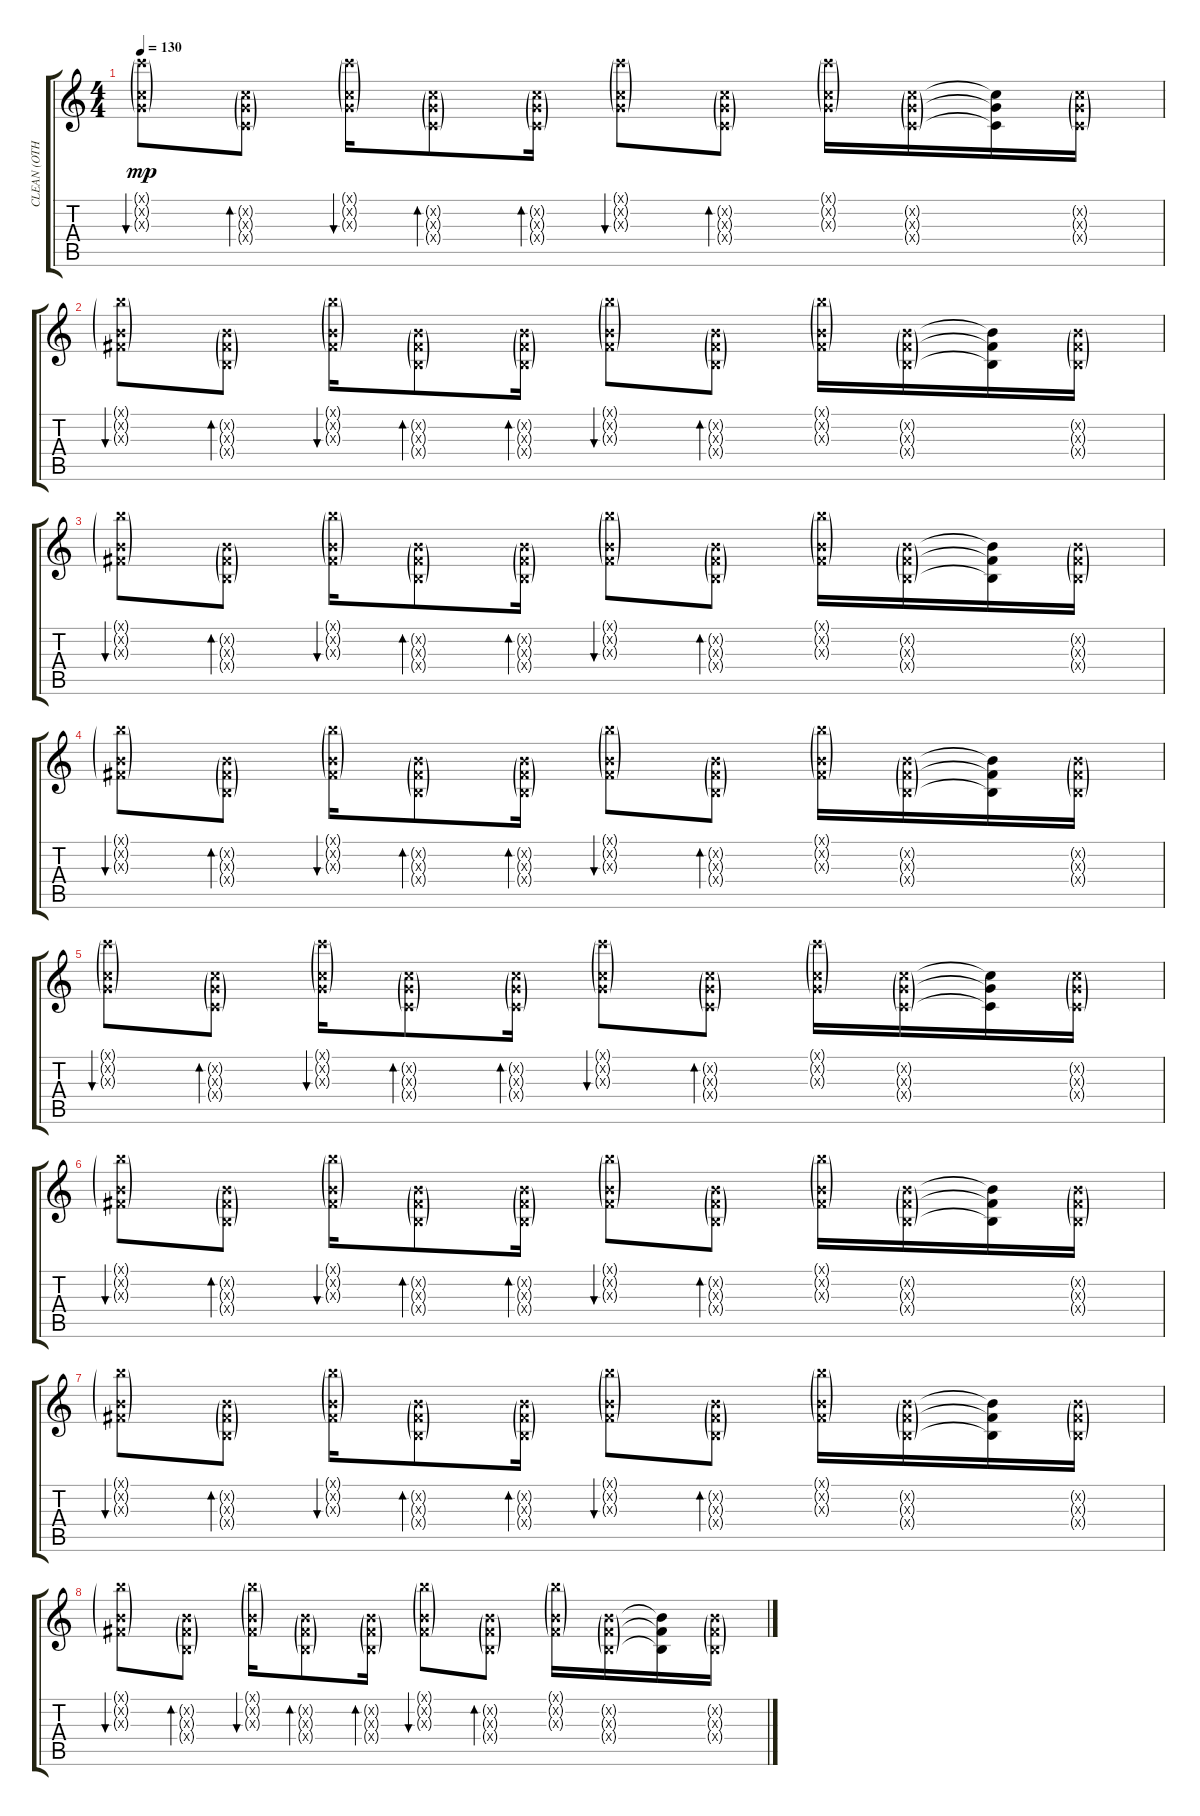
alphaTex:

\track ("CLEAN (OTHER)" "CLEAN (OTH") {instrument acousticguitarsteel}
\staff {score tabs}
\tuning (Eb4 B3 Gb3 B2 Gb2 B1) {hide}
\ts (4 4)
\tempo 130
\clef g2
\ks c
(9.1{g x} 1.2{g x} 1.3{g x}).8{bu 60 dy mp} (1.2{g x} 1.3{g x} 1.4{g x}).8{bd 60} (9.1{g x} 1.2{g x} 1.3{g x}).16{bu 60} (1.2{g x} 1.3{g x} 1.4{g x}).8{bd 60} (1.2{g x} 1.3{g x} 1.4{g x}).16{bd 60} (9.1{g x} 1.2{g x} 1.3{g x}).8{bu 60} (1.2{g x} 1.3{g x} 1.4{g x}).8{bd 60} (9.1{g x} 1.2{g x} 1.3{g x}).16 (1.2{g x} 1.3{g x} 1.4{g x}).16 (1.2{t} 1.3{t} 1.4{t}).16 (1.2{g x} 1.3{g x} 1.4{g x}).16 |
(8.1{g x} 0.2{g x} 0.3{g x}).8{bu 60} (0.2{g x} 0.3{g x} 0.4{g x}).8{bd 60} (8.1{g x} 0.2{g x} 0.3{g x}).16{bu 60} (0.2{g x} 0.3{g x} 0.4{g x}).8{bd 60} (0.2{g x} 0.3{g x} 0.4{g x}).16{bd 60} (8.1{g x} 0.2{g x} 0.3{g x}).8{bu 60} (0.2{g x} 0.3{g x} 0.4{g x}).8{bd 60} (8.1{g x} 0.2{g x} 0.3{g x}).16 (0.2{g x} 0.3{g x} 0.4{g x}).16 (0.2{t} 0.3{t} 0.4{t}).16 (0.2{g x} 0.3{g x} 0.4{g x}).16 |
(8.1{g x} 0.2{g x} 0.3{g x}).8{bu 60} (0.2{g x} 0.3{g x} 0.4{g x}).8{bd 60} (8.1{g x} 0.2{g x} 0.3{g x}).16{bu 60} (0.2{g x} 0.3{g x} 0.4{g x}).8{bd 60} (0.2{g x} 0.3{g x} 0.4{g x}).16{bd 60} (8.1{g x} 0.2{g x} 0.3{g x}).8{bu 60} (0.2{g x} 0.3{g x} 0.4{g x}).8{bd 60} (8.1{g x} 0.2{g x} 0.3{g x}).16 (0.2{g x} 0.3{g x} 0.4{g x}).16 (0.2{t} 0.3{t} 0.4{t}).16 (0.2{g x} 0.3{g x} 0.4{g x}).16 |
(8.1{g x} 0.2{g x} 0.3{g x}).8{bu 60} (0.2{g x} 0.3{g x} 0.4{g x}).8{bd 60} (8.1{g x} 0.2{g x} 0.3{g x}).16{bu 60} (0.2{g x} 0.3{g x} 0.4{g x}).8{bd 60} (0.2{g x} 0.3{g x} 0.4{g x}).16{bd 60} (8.1{g x} 0.2{g x} 0.3{g x}).8{bu 60} (0.2{g x} 0.3{g x} 0.4{g x}).8{bd 60} (8.1{g x} 0.2{g x} 0.3{g x}).16 (0.2{g x} 0.3{g x} 0.4{g x}).16 (0.2{t} 0.3{t} 0.4{t}).16 (0.2{g x} 0.3{g x} 0.4{g x}).16 |
(9.1{g x} 1.2{g x} 1.3{g x}).8{bu 60} (1.2{g x} 1.3{g x} 1.4{g x}).8{bd 60} (9.1{g x} 1.2{g x} 1.3{g x}).16{bu 60} (1.2{g x} 1.3{g x} 1.4{g x}).8{bd 60} (1.2{g x} 1.3{g x} 1.4{g x}).16{bd 60} (9.1{g x} 1.2{g x} 1.3{g x}).8{bu 60} (1.2{g x} 1.3{g x} 1.4{g x}).8{bd 60} (9.1{g x} 1.2{g x} 1.3{g x}).16 (1.2{g x} 1.3{g x} 1.4{g x}).16 (1.2{t} 1.3{t} 1.4{t}).16 (1.2{g x} 1.3{g x} 1.4{g x}).16 |
(8.1{g x} 0.2{g x} 0.3{g x}).8{bu 60} (0.2{g x} 0.3{g x} 0.4{g x}).8{bd 60} (8.1{g x} 0.2{g x} 0.3{g x}).16{bu 60} (0.2{g x} 0.3{g x} 0.4{g x}).8{bd 60} (0.2{g x} 0.3{g x} 0.4{g x}).16{bd 60} (8.1{g x} 0.2{g x} 0.3{g x}).8{bu 60} (0.2{g x} 0.3{g x} 0.4{g x}).8{bd 60} (8.1{g x} 0.2{g x} 0.3{g x}).16 (0.2{g x} 0.3{g x} 0.4{g x}).16 (0.2{t} 0.3{t} 0.4{t}).16 (0.2{g x} 0.3{g x} 0.4{g x}).16 |
(8.1{g x} 0.2{g x} 0.3{g x}).8{bu 60} (0.2{g x} 0.3{g x} 0.4{g x}).8{bd 60} (8.1{g x} 0.2{g x} 0.3{g x}).16{bu 60} (0.2{g x} 0.3{g x} 0.4{g x}).8{bd 60} (0.2{g x} 0.3{g x} 0.4{g x}).16{bd 60} (8.1{g x} 0.2{g x} 0.3{g x}).8{bu 60} (0.2{g x} 0.3{g x} 0.4{g x}).8{bd 60} (8.1{g x} 0.2{g x} 0.3{g x}).16 (0.2{g x} 0.3{g x} 0.4{g x}).16 (0.2{t} 0.3{t} 0.4{t}).16 (0.2{g x} 0.3{g x} 0.4{g x}).16 |
(8.1{g x} 0.2{g x} 0.3{g x}).8{bu 60} (0.2{g x} 0.3{g x} 0.4{g x}).8{bd 60} (8.1{g x} 0.2{g x} 0.3{g x}).16{bu 60} (0.2{g x} 0.3{g x} 0.4{g x}).8{bd 60} (0.2{g x} 0.3{g x} 0.4{g x}).16{bd 60} (8.1{g x} 0.2{g x} 0.3{g x}).8{bu 60} (0.2{g x} 0.3{g x} 0.4{g x}).8{bd 60} (8.1{g x} 0.2{g x} 0.3{g x}).16 (0.2{g x} 0.3{g x} 0.4{g x}).16 (0.2{t} 0.3{t} 0.4{t}).16 (0.2{g x} 0.3{g x} 0.4{g x}).16
